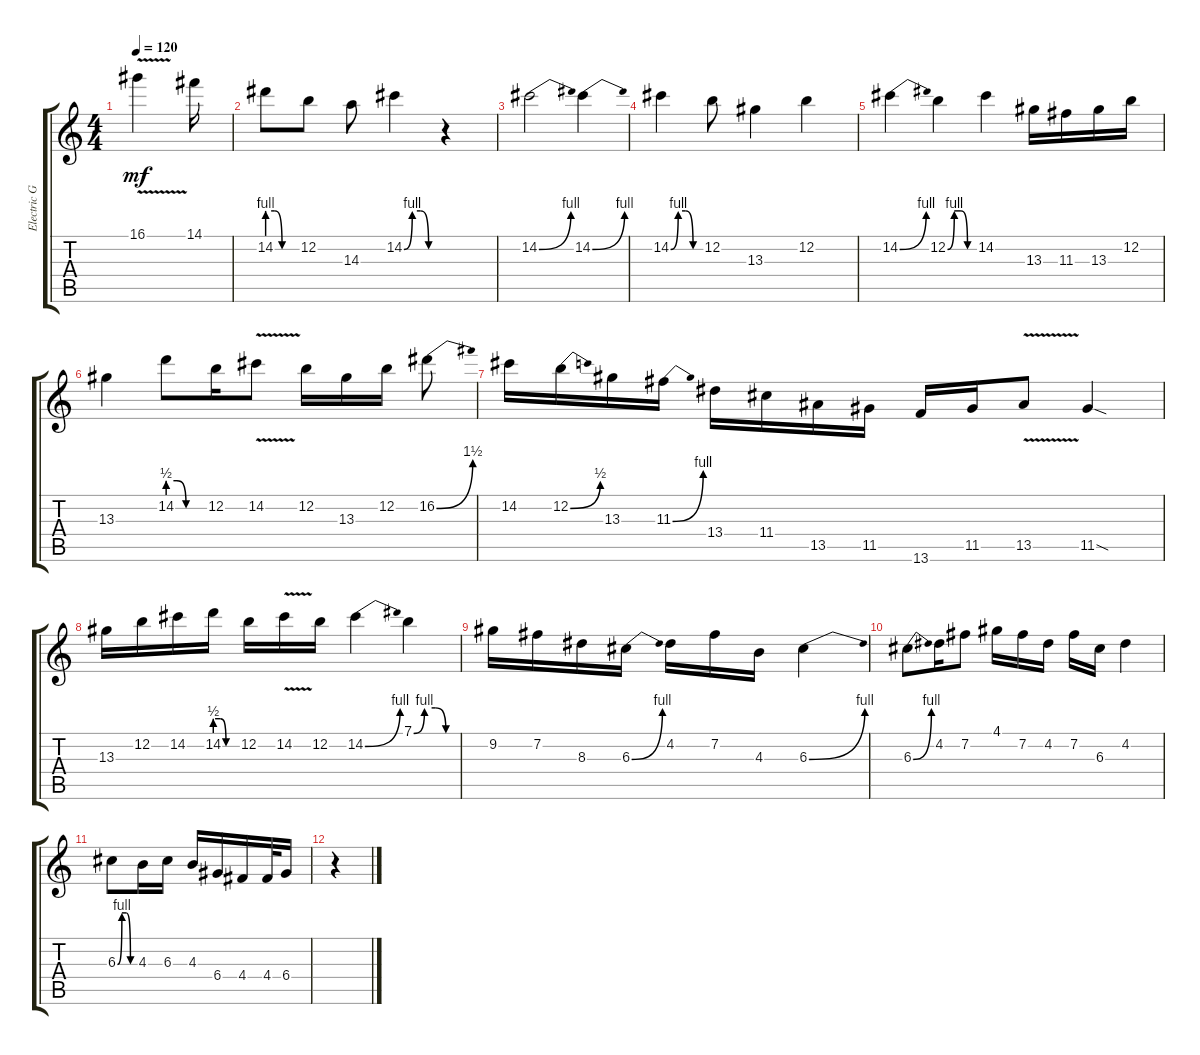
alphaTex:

\track ("Electric Guitar" "Electric G") {instrument overdrivenguitar}
\staff {score tabs}
\tuning (E4 B3 G3 D3 A2 E2) {hide}
\ts (4 4)
\tempo 120
\clef g2
\ks c
16.1{v}.4{dy mf} 14.1.16 |
14.2{be (custom 0 4 15 4 30 0 60 0)}.8 12.2.8 14.3.8 14.2{be (custom 0 0 15 4 30 4 45 0 60 0)}.4 r.4 |
14.2{be (bend 0 0 60 4)}.2 14.2{be (bend 0 0 60 4)}.4 |
14.2{be (custom 0 0 15 4 30 4 45 0 60 0)}.4 12.2.8 13.3.4 12.2.4 |
14.2{be (bend 0 0 60 4)}.4 12.2{be (custom 0 0 15 4 30 4 45 0 60 0)}.4 14.2.4 13.3.16 11.3.16 13.3.16 12.2.16 |
13.3.4 14.2{be (custom 0 2 15 2 30 0 60 0)}.8 12.2.16 14.2{v}.8 12.2.16 13.3.16 12.2.16 16.2{be (bend 0 0 60 6)}.8 |
14.2.16 12.2{be (bend 0 0 60 2)}.16 13.3.16 11.3{be (bend 0 0 60 4)}.16 13.4.16 11.4.16 13.5.16 11.5.16 13.6.16 11.5.16 13.5{v}.8 11.5{sod}.4 |
13.3.16 12.2.16 14.2.16 14.2{be (custom 0 2 15 2 30 0 60 0)}.16 12.2.16 14.2{v}.16 12.2.16 14.2{be (bend 0 0 60 4)}.4 7.1{be (custom 0 0 15 4 30 4 45 0 60 0)}.4 |
9.2.16 7.2.16 8.3.16 6.3{be (bend 0 0 60 4)}.16 4.2.16 7.2.16 4.3.16 6.3{be (bend 0 0 60 4)}.4 |
6.3{be (bend 0 0 60 4)}.8 4.2.16 7.2.8 4.1.16 7.2.16 4.2.16 7.2.16 6.3.16 4.2.4 |
6.3{be (custom 0 0 15 4 30 4 45 0 60 0)}.8 4.3.16 6.3.16 4.3.16 6.4.16 4.4.16 4.4.32 6.4.16 |
r.4
